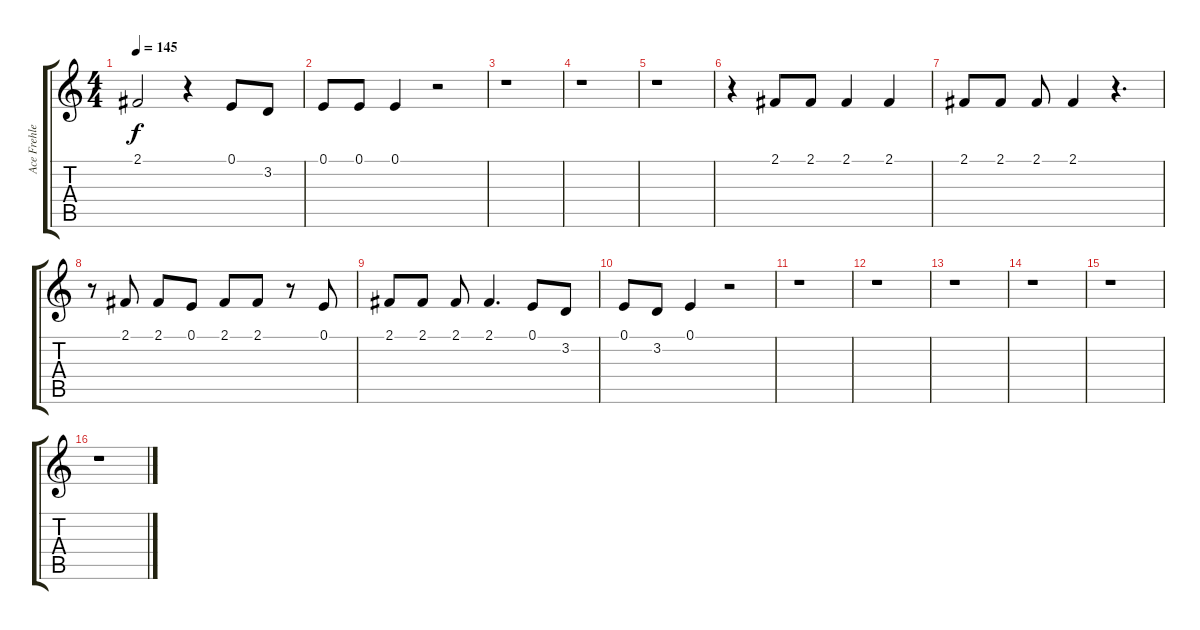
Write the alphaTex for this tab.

\track ("Ace Frehley [Vocals]" "Ace Frehle") {instrument lead2sawtooth}
\staff {score tabs}
\tuning (E4 B3 G3 D3 A2 E2) {hide}
\ts (4 4)
\tempo 145
\clef g2
\ks c
2.1{t}.2{dy f} r.4 0.1.8 3.2.8 |
0.1.8 0.1.8 0.1.4 r.2 |
r.1 |
r.1 |
r.1 |
r.4 2.1.8 2.1.8 2.1.4 2.1.4 |
2.1.8 2.1.8 2.1.8 2.1.4 r.4{d} |
r.8 2.1.8 2.1.8 0.1.8 2.1.8 2.1.8 r.8 0.1.8 |
2.1.8 2.1.8 2.1.8 2.1.4{d} 0.1.8 3.2.8 |
0.1.8 3.2.8 0.1.4 r.2 |
r.1 |
r.1 |
r.1 |
r.1 |
r.1 |
r.1
